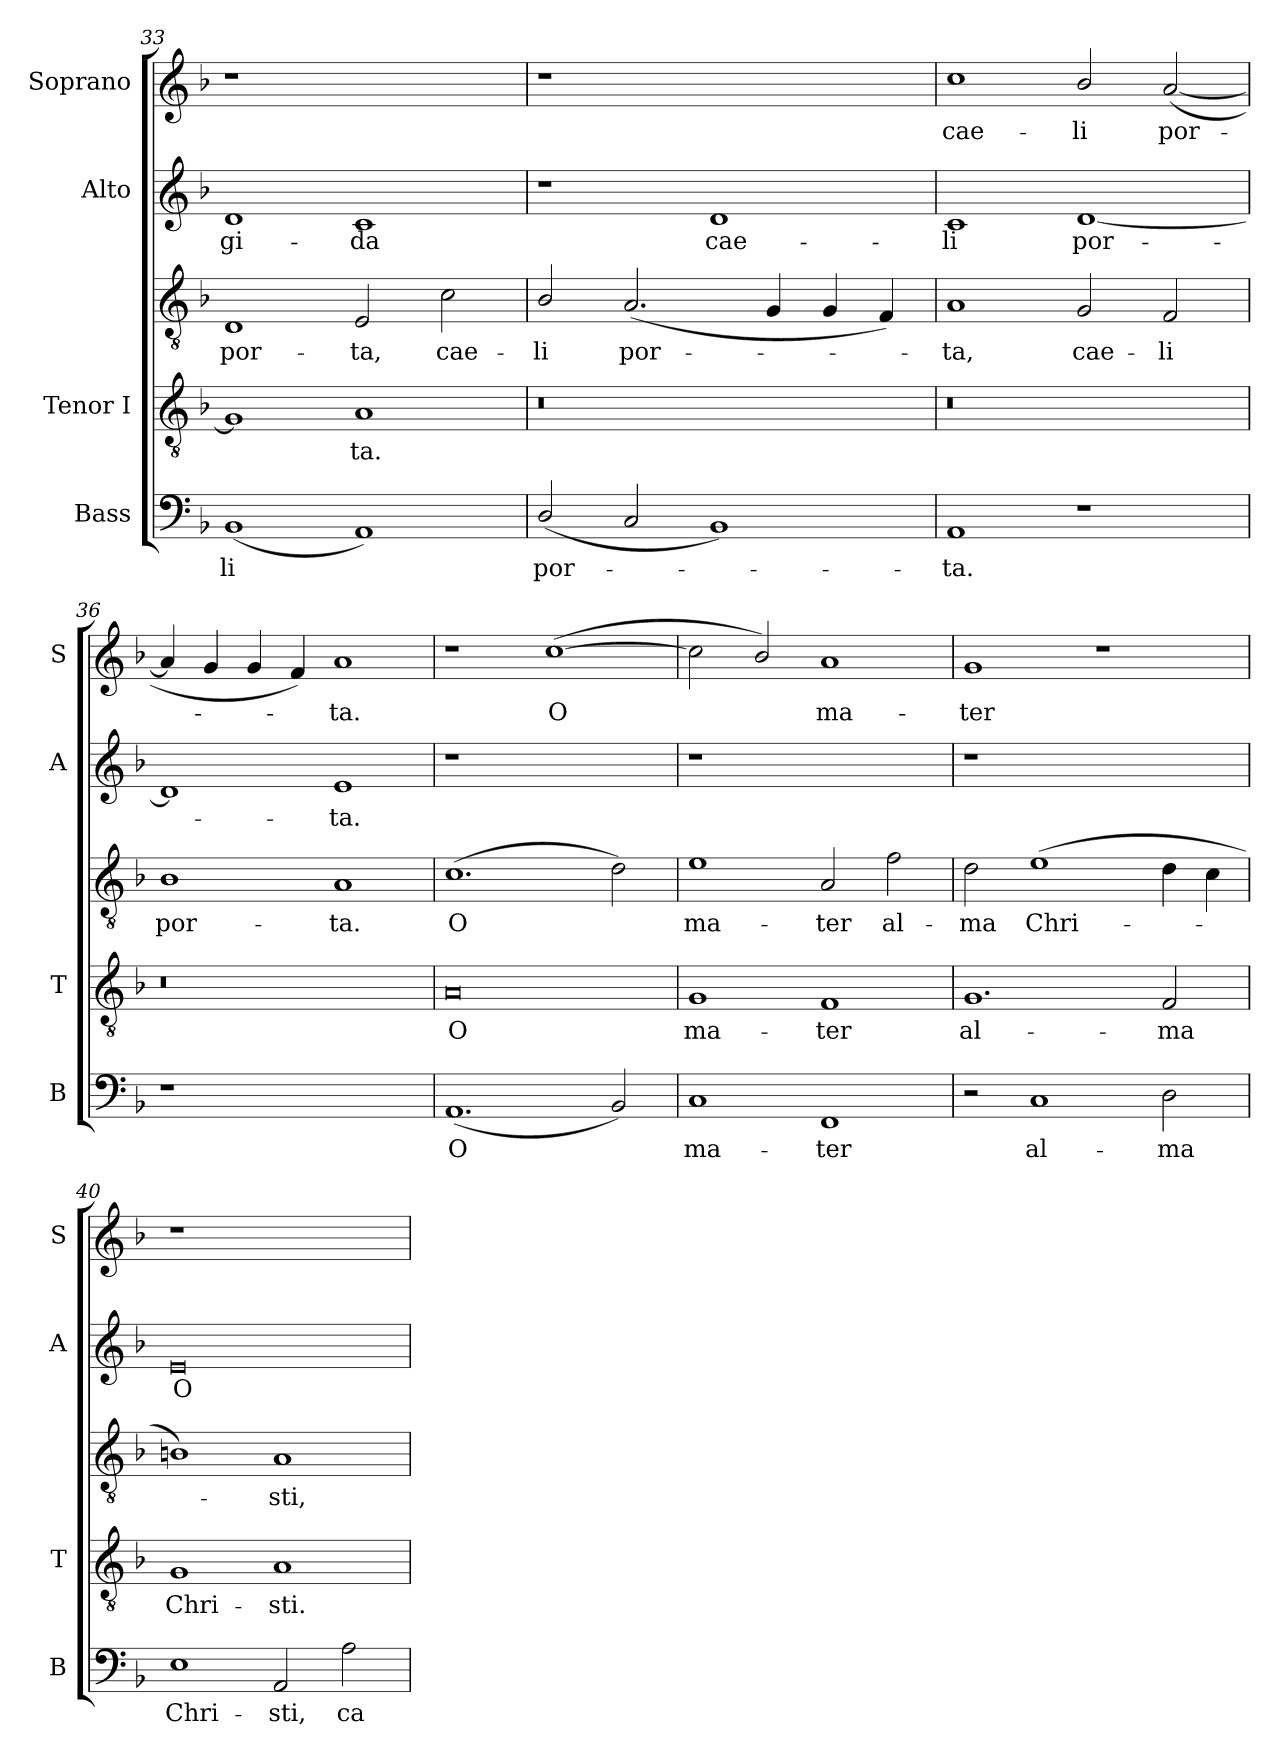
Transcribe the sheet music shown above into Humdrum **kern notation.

**kern	**text	**kern	**text	**kern	**text	**kern	**text	**kern	**text
*part4	*part4	*part3	*part3	*part3	*part3	*part2	*part2	*part1	*part1
*staff5	*staff5	*staff4	*staff4	*staff3	*staff3	*staff2	*staff2	*staff1	*staff1
*I"Bass	*	*I"Tenor I	*	*	*	*I"Alto	*	*I"Soprano	*
*I'B	*	*I'T	*	*	*	*I'A	*	*I'S	*
*clefF4	*	*clefGv2	*	*clefGv2	*	*clefG2	*	*clefG2	*
*k[b-]	*	*k[b-]	*	*k[b-]	*	*k[b-]	*	*k[b-]	*
*F:	*	*F:	*	*F:	*	*F:	*	*F:	*
=33	=33	=33	=33	=33	=33	=33	=33	=33	=33
!	!LO:LY:b	!	!	!	!LO:LY:b	!	!LO:LY:b	!	!
(<1BB-	li	1G]	.	1D	por-	1d	-gi-	1r	.
!	!	!	!LO:LY:b	!	!LO:LY:b	!	!LO:LY:b	!	!
1AA)	.	1A	-ta.	2E/	-ta,	1c	-da	1ryy	.
!	!	!	!	!	!LO:LY:b	!	!	!	!
.	.	.	.	2c\	cae-	.	.	.	.
=34	=34	=34	=34	=34	=34	=34	=34	=34	=34
!	!LO:LY:b	!	!	!	!LO:LY:b	!	!	!	!
(<2D/	por-	0r	.	2B-/	li	1r	.	1r	.
!	!	!	!	!	!LO:LY:b	!	!	!	!
2C/	.	.	.	(<2.A/	por-	.	.	.	.
!	!	!	!	!	!	!	!LO:LY:b	!	!
1BB-)	.	.	.	.	.	1d	cae-	1ryy	.
.	.	.	.	4G/	.	.	.	.	.
.	.	.	.	4G/	.	.	.	.	.
.	.	.	.	4F/)	.	.	.	.	.
=35	=35	=35	=35	=35	=35	=35	=35	=35	=35
!	!LO:LY:b	!	!	!	!LO:LY:b	!	!LO:LY:b	!	!LO:LY:b
1AA	ta.	0r	.	1A	ta,	1c	-li	1cc	cae-
!	!	!	!	!	!LO:LY:b	!	!LO:LY:b	!	!LO:LY:b
1r	.	.	.	2G/	cae-	[1d	por-	2b-/	-li
!	!	!	!	!	!LO:LY:b	!	!	!	!LO:LY:b
.	.	.	.	2F/	-li	.	.	(<[2a/	por-
!!LO:LB:g=z
=36	=36	=36	=36	=36	=36	=36	=36	=36	=36
!	!	!	!	!	!LO:LY:b	!	!	!	!
1r	.	0r	.	1B-	por-	1d]	.	4a/]	.
.	.	.	.	.	.	.	.	4g/	.
.	.	.	.	.	.	.	.	4g/	.
.	.	.	.	.	.	.	.	4f/)	.
!	!	!	!	!	!LO:LY:b	!	!LO:LY:b	!	!LO:LY:b
1ryy	.	.	.	1A	-ta.	1e	ta.	1a	ta.
=37	=37	=37	=37	=37	=37	=37	=37	=37	=37
!	!LO:LY:b	!	!LO:LY:b	!	!LO:LY:b	!	!	!	!
(<1.AA	O	0A	O	(>1.c	O	1r	.	1r	.
!	!	!	!	!	!	!	!	!	!LO:LY:b
.	.	.	.	.	.	1ryy	.	(>[1cc	O
2BB-/)	.	.	.	2d\)	.	.	.	.	.
=38	=38	=38	=38	=38	=38	=38	=38	=38	=38
!	!LO:LY:b	!	!LO:LY:b	!	!LO:LY:b	!	!	!	!
1C	ma-	1G	-ma-	1e	ma-	1r	.	2cc\]	.
.	.	.	.	.	.	.	.	2b-/)	.
!	!LO:LY:b	!	!LO:LY:b	!	!LO:LY:b	!	!	!	!LO:LY:b
1FF	-ter	1F	-ter	2A/	-ter	1ryy	.	1a	ma-
!	!	!	!	!	!LO:LY:b	!	!	!	!
.	.	.	.	2f\	al-	.	.	.	.
=39	=39	=39	=39	=39	=39	=39	=39	=39	=39
!	!	!	!LO:LY:b	!	!LO:LY:b	!	!	!	!LO:LY:b
2r	.	1.G	al-	2d\	ma	1r	.	1g	-ter
!	!LO:LY:b	!	!	!	!LO:LY:b	!	!	!	!
1C	al-	.	.	(>1e	Chri-	.	.	.	.
.	.	.	.	.	.	1ryy	.	1r	.
!	!LO:LY:b	!	!LO:LY:b	!	!	!	!	!	!
2D\	-ma	2F/	-ma	4d\	.	.	.	.	.
.	.	.	.	4c\	.	.	.	.	.
=40	=40	=40	=40	=40	=40	=40	=40	=40	=40
!	!LO:LY:b	!	!LO:LY:b	!	!	!	!LO:LY:b	!	!
1E	Chri-	1G	Chri-	1Bn)	.	0e	O	1r	.
!	!LO:LY:b	!	!LO:LY:b	!	!LO:LY:b	!	!	!	!
2AA/	-sti,	1A	-sti.	1A	sti,	.	.	1ryy	.
!	!LO:LY:b	!	!	!	!	!	!	!	!
2A\	ca-	.	.	.	.	.	.	.	.
=	=	=	=	=	=	=	=	=	=
*-	*-	*-	*-	*-	*-	*-	*-	*-	*-
